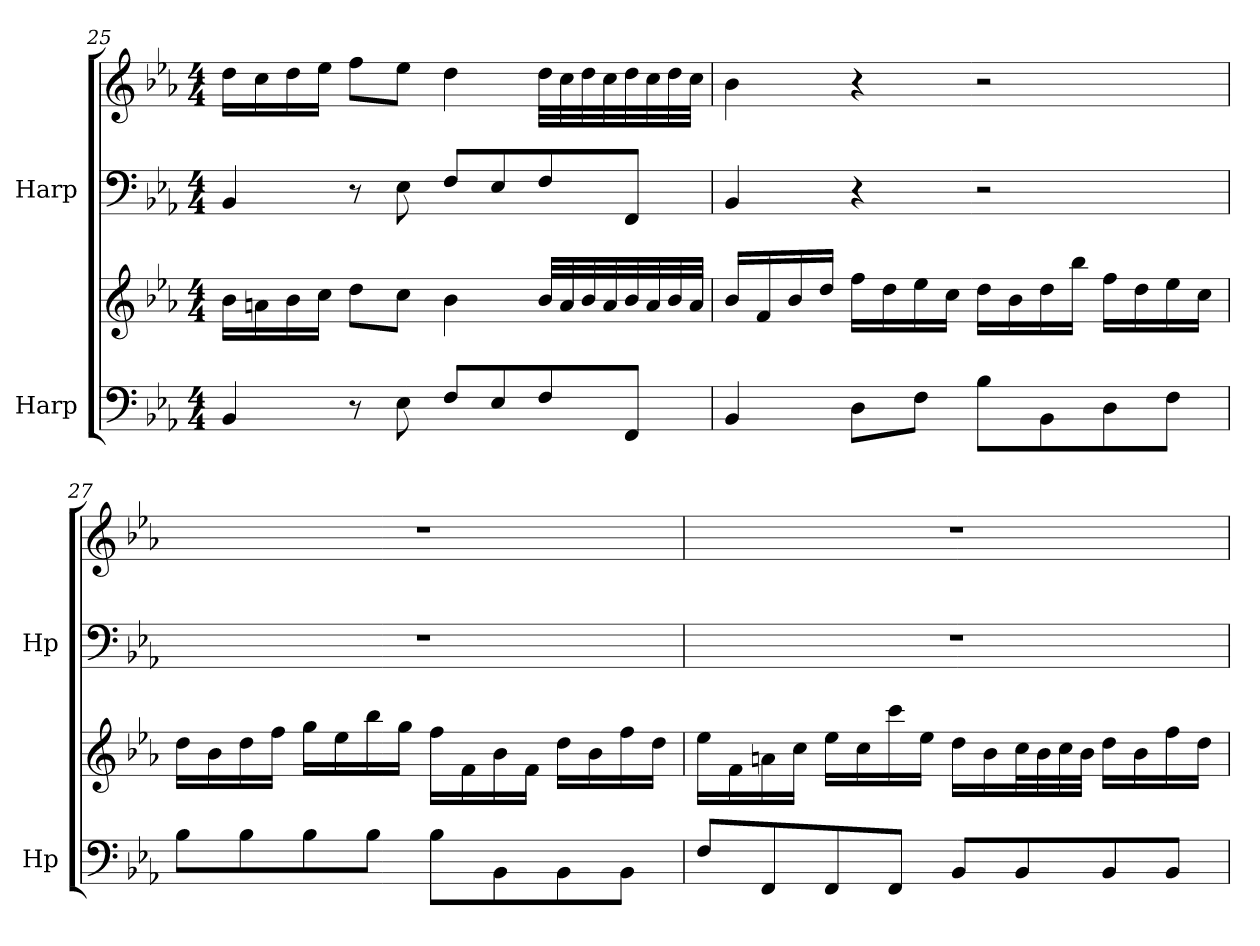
**kern	**kern	**kern	**kern
*part2	*part2	*part1	*part1
*staff4	*staff3	*staff2	*staff1
*I"Harp	*	*I"Harp	*
*I'Hp	*	*I'Hp	*
*clefF4	*clefG2	*clefF4	*clefG2
*k[b-e-a-]	*k[b-e-a-]	*k[b-e-a-]	*k[b-e-a-]
*M4/4	*M4/4	*M4/4	*M4/4
=25	=25	=25	=25
4BB-/	16b-\LL	4BB-/	16dd\LL
.	16an\	.	16cc\
.	16b-\	.	16dd\
.	16cc\JJ	.	16ee-\JJ
8r	8dd\L	8r	8ff\L
8E-\	8cc\J	8E-\	8ee-\J
8F/L	4b-\	8F/L	4dd\
8E-/	.	8E-/	.
8F/	32b-/LLL	8F/	32dd\LLL
.	32a/	.	32cc\
.	32b-/	.	32dd\
.	32a/	.	32cc\
8FF/J	32b-/	8FF/J	32dd\
.	32a/	.	32cc\
.	32b-/	.	32dd\
.	32a/JJJ	.	32cc\JJJ
=26	=26	=26	=26
4BB-/	16b-/LL	4BB-/	4b-\
.	16f/	.	.
.	16b-/	.	.
.	16dd/JJ	.	.
8D\L	16ff\LL	4r	4r
.	16dd\	.	.
8F\J	16ee-\	.	.
.	16cc\JJ	.	.
8B-\L	16dd\LL	2r	2r
.	16b-\	.	.
8BB-\	16dd\	.	.
.	16bb-\JJ	.	.
8D\	16ff\LL	.	.
.	16dd\	.	.
8F\J	16ee-\	.	.
.	16cc\JJ	.	.
!!LO:LB:g=z
=27	=27	=27	=27
8B-\L	16dd\LL	1r	1r
.	16b-\	.	.
8B-\	16dd\	.	.
.	16ff\JJ	.	.
8B-\	16gg\LL	.	.
.	16ee-\	.	.
8B-\J	16bb-\	.	.
.	16gg\JJ	.	.
8B-\L	16ff\LL	.	.
.	16f\	.	.
8BB-\	16b-\	.	.
.	16f\JJ	.	.
8BB-\	16dd\LL	.	.
.	16b-\	.	.
8BB-\J	16ff\	.	.
.	16dd\JJ	.	.
=28	=28	=28	=28
8F/L	16ee-\LL	1r	1r
.	16f\	.	.
8FF/	16an\	.	.
.	16cc\JJ	.	.
8FF/	16ee-\LL	.	.
.	16cc\	.	.
8FF/J	16ccc\	.	.
.	16ee-\JJ	.	.
8BB-/L	16dd\LL	.	.
.	16b-\	.	.
8BB-/	32cc\L	.	.
.	32b-\	.	.
.	32cc\	.	.
.	32b-\JJJ	.	.
8BB-/	16dd\LL	.	.
.	16b-\	.	.
8BB-/J	16ff\	.	.
.	16dd\JJ	.	.
=	=	=	=
*-	*-	*-	*-
